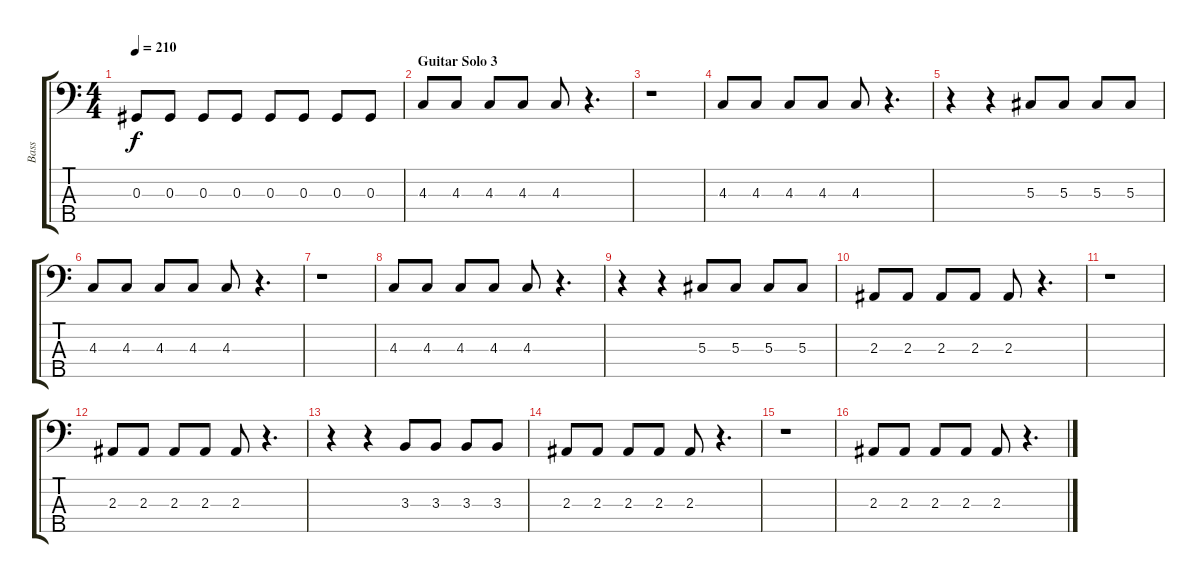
\track ("Bass" "Bass") {instrument electricbassfinger}
\staff {score tabs}
\tuning (Gb2 Db2 Ab1 Eb1 Bb0) {hide}
\ts (4 4)
\tempo 210
\clef f4
\ks c
0.3.8{dy f} 0.3.8 0.3.8 0.3.8 0.3.8 0.3.8 0.3.8 0.3.8 |
\section ("" "Guitar Solo 3")
4.3.8 4.3.8 4.3.8 4.3.8 4.3.8 r.4{d} |
r.1 |
4.3.8 4.3.8 4.3.8 4.3.8 4.3.8 r.4{d} |
r.4 r.4 5.3.8 5.3.8 5.3.8 5.3.8 |
4.3.8 4.3.8 4.3.8 4.3.8 4.3.8 r.4{d} |
r.1 |
4.3.8 4.3.8 4.3.8 4.3.8 4.3.8 r.4{d} |
r.4 r.4 5.3.8 5.3.8 5.3.8 5.3.8 |
2.3.8 2.3.8 2.3.8 2.3.8 2.3.8 r.4{d} |
r.1 |
2.3.8 2.3.8 2.3.8 2.3.8 2.3.8 r.4{d} |
r.4 r.4 3.3.8 3.3.8 3.3.8 3.3.8 |
2.3.8 2.3.8 2.3.8 2.3.8 2.3.8 r.4{d} |
r.1 |
2.3.8 2.3.8 2.3.8 2.3.8 2.3.8 r.4{d}
